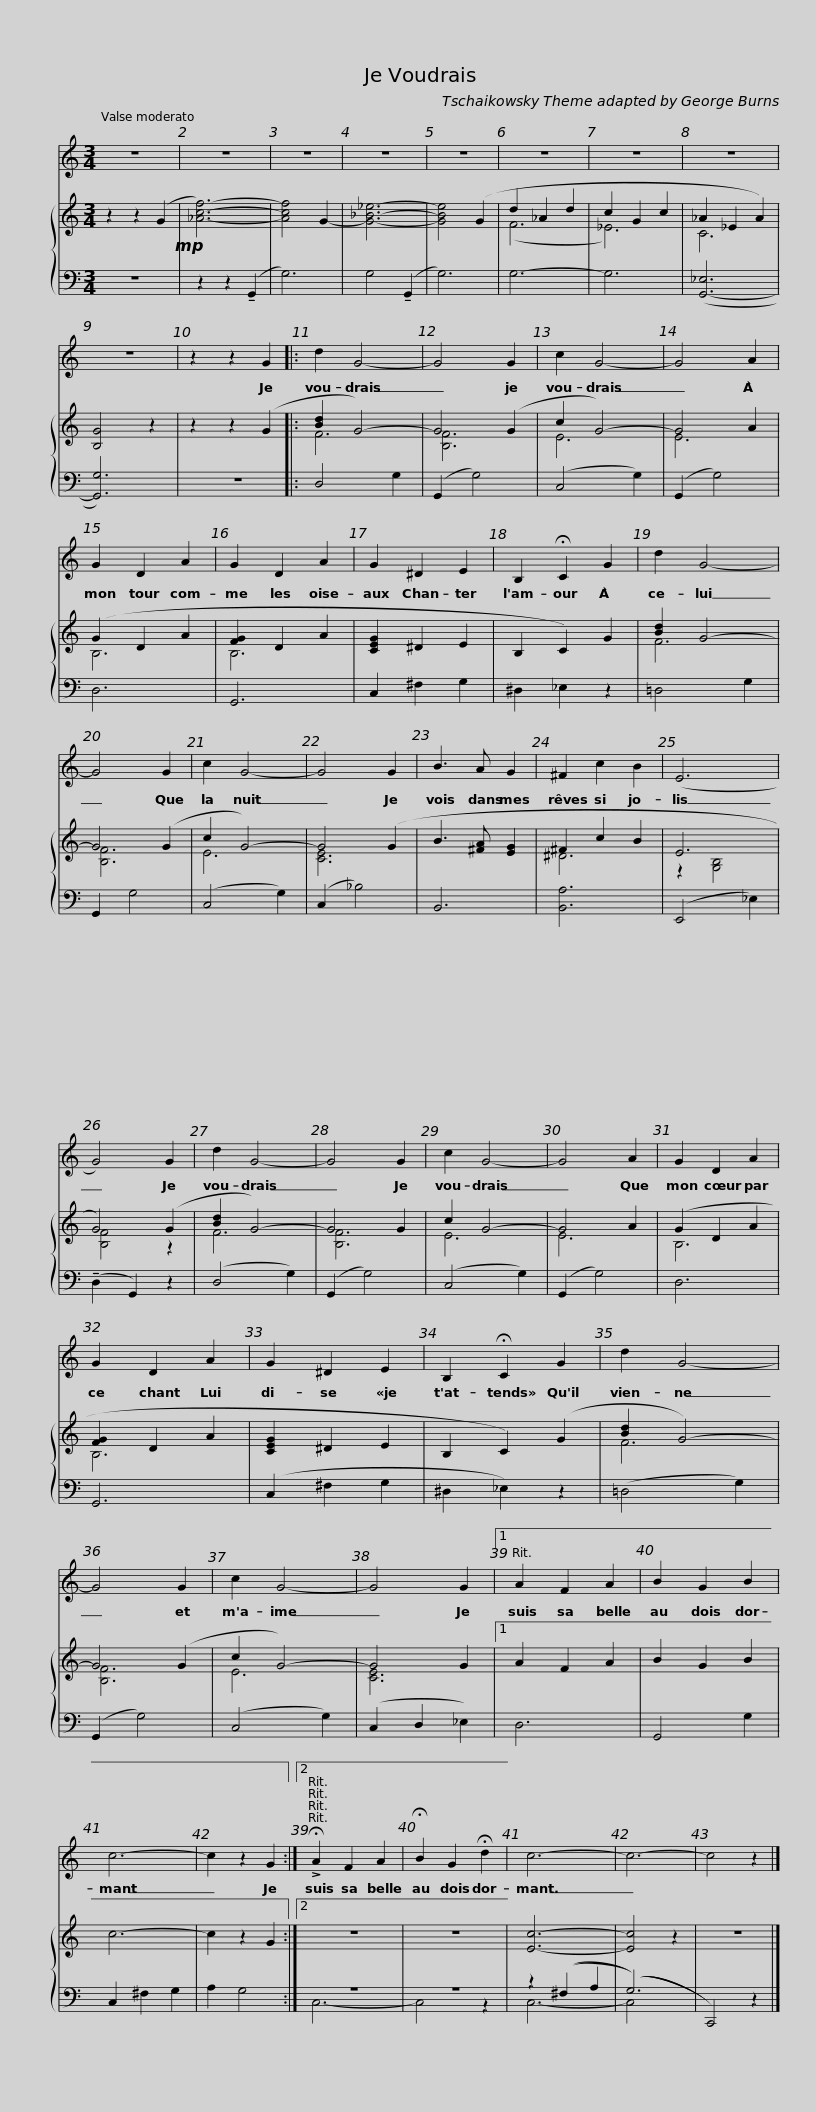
X:1
%%score 1 { ( 2 4 ) | ( 3 5 ) }
L:1/8
M:3/4
I:linebreak $
K:C
V:1 treble
V:2 treble
V:4 treble
V:3 bass
V:5 bass
V:1
 z6 | z6 | z6 | z6 | z6 | %5
 z6 | z6 | z6 | z6 |$ z2 z2 G2 |: %10
 d2 G4- | G4 G2 | c2 G4- | G4 A2 | G2 D2 A2 | %15
 G2 D2 A2 | G2 ^D2 E2 |$ B,2 !fermata!C2 G2 | d2 G4- | G4 G2 | %20
 c2 G4- | G4 G2 | B3 A G2 | ^F2 c2 B2 | (E6 | %25
 G4) G2 |$ d2 G4- | G4 G2 | c2 G4- | G4 A2 | %30
 G2 D2 A2 | G2 D2 A2 |$ G2 ^D2 E2 | B,2 !fermata!C2 G2 | d2 G4- | %35
 G4 G2 | c2 G4- | G4 G2 |1 A2 F2 A2 | B2 G2 B2 |$ %40
 c6- | c2 z2 G2 :|2 !>!!fermata!A2 F2 A2 | !fermata!B2 G2 !fermata!d2 | c6- | %45
 c6- | c4 z2 |] %47
V:2
 z2 z2 (G2!mp! | [_Acf]6-) | [Acf]4 G2- | [G_B_e]6- | [GBe]4 (G2 | %5
 d2 _A2 d2 | c2 G2 c2 | _A2 _E2 A2) | [B,G]4 z2 |$ z2 z2 (G2 |: %10
 [Bd]2 G4-) | G4 (G2 | c2 G4-) | G4 A2 | (G2 D2 A2 | %15
 [FG]2 D2 A2 | [CEG]2 ^D2 E2 |$ B,2 C2) G2- | [Bd]2 G4- | G4 (G2 | %20
 c2 G4-) | G4 (G2 | B3 [^FA] [EG]2 | ^F2 c2 B2 | E6 | %25
 G4) (G2 |$ [Bd]2 G4-) | G4 G2 | c2 G4- | G4 A2 | %30
 (G2 D2 A2 | [FG]2 D2 A2 |$ [CEG]2 ^D2 E2 | B,2 C2) (G2 | [Bd]2 G4-) | %35
 G4 (G2 | c2 G4-) | G4 G2 |1 A2 F2 A2 | B2 G2 B2 |$ %40
 c6- | c2 z2 G2 :|2 z6 | z6 | [Ec]6- | %45
 [Ec]4 z2 | z6 |] %47
V:3
 z6 | z2 z2 (!tenuto!G,,2 | G,6) | G,4 (!tenuto!G,,2 | G,6) | %5
 G,6- | G,6 | ([G,,-_E,]6 | [G,,G,]6) |$ z6 |: %10
 D,4 G,2 | (G,,2 G,4) | (C,4 G,2) | (G,,2 G,4) | D,6 | %15
 G,,6 | C,2 ^F,2 G,2 |$ ^D,2 _E,2 z2 | !courtesy!=D,4 G,2 | G,,2 G,4 | %20
 (C,4 G,2) | (C,2 _B,4) | B,,6 | [B,,A,]6 | (E,,4 _E,2) | %25
 (!tenuto!D,2 G,,2) z2 |$ (D,4 G,2) | (G,,2 G,4) | (C,4 G,2) | (G,,2 G,4) | %30
 D,6 | G,,6 |$ (C,2 ^F,2 G,2 | ^D,2 _E,2) z2 | (!courtesy!=D,4 G,2) | %35
 (G,,2 G,4) | (C,4 G,2) | (C,2 D,2 _E,2) |1 D,6 | G,,4 G,2 |$ %40
 C,2 ^F,2 G,2 | A,2 G,4 :|2 z6 | z6 | z2 ((^F,2 A,2 | %45
 ((G,6)) | C,,4)) z2 |] %47
V:4
 x6 | x6 | x6 | x6 | x6 | %5
 (F6 | _E6) | C6 | x6 |$ x6 |: %10
 F6 | [B,F]6 | E6 | E6 | B,6 | %15
 B,6 | x6 |$ x6 | F6 | [B,F]6 | %20
 E6 | [CE]6 | x6 | ^D6 | z2 [G,B,]4 | %25
 [B,F]4 z2 |$ F6 | [B,F]6 | E6 | E6 | %30
 B,6 | B,6 |$ x6 | x6 | F6 | %35
 [B,F]6 | E6 | [CE]6 |1 x6 | x6 |$ %40
 x6 | x6 :|2 x6 | x6 | x6 | %45
 x6 | x6 |] %47
V:5
 x6 | x6 | x6 | x6 | x6 | %5
 x6 | x6 | x6 | x6 |$ x6 |: %10
 x6 | x6 | x6 | x6 | x6 | %15
 x6 | x6 |$ x6 | x6 | x6 | %20
 x6 | x6 | x6 | x6 | x6 | %25
 x6 |$ x6 | x6 | x6 | x6 | %30
 x6 | x6 |$ x6 | x6 | x6 | %35
 x6 | x6 | x6 |1 x6 | x6 |$ %40
 x6 | x6 :|2 C,6- | C,4 z2 | C,6- | %45
 C,4 x2 | x6 |] %47
